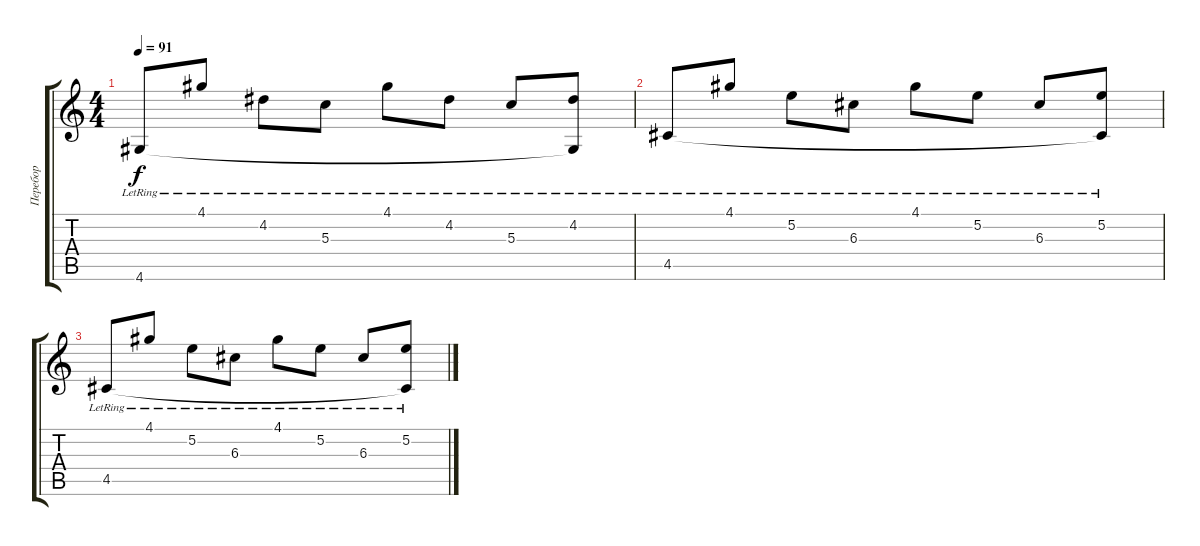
\track ("Перебор" "Перебор") {instrument electricguitarjazz}
\staff {score tabs}
\tuning (E4 B3 G3 D3 A2 E2) {hide}
\ts (4 4)
\tempo 91
\clef g2
\ks c
4.6{lr}.8{dy f} 4.1{lr}.8 4.2{lr}.8 5.3{lr}.8 4.1{lr}.8 4.2{lr}.8 5.3{lr}.8 (4.2{lr} 4.6{t}).8 |
4.5{lr}.8 4.1{lr}.8 5.2{lr}.8 6.3{lr}.8 4.1{lr}.8 5.2{lr}.8 6.3{lr}.8 (5.2{lr} 4.5{t}).8 |
4.5{lr}.8 4.1{lr}.8 5.2{lr}.8 6.3{lr}.8 4.1{lr}.8 5.2{lr}.8 6.3{lr}.8 (5.2{lr} 4.5{t}).8
